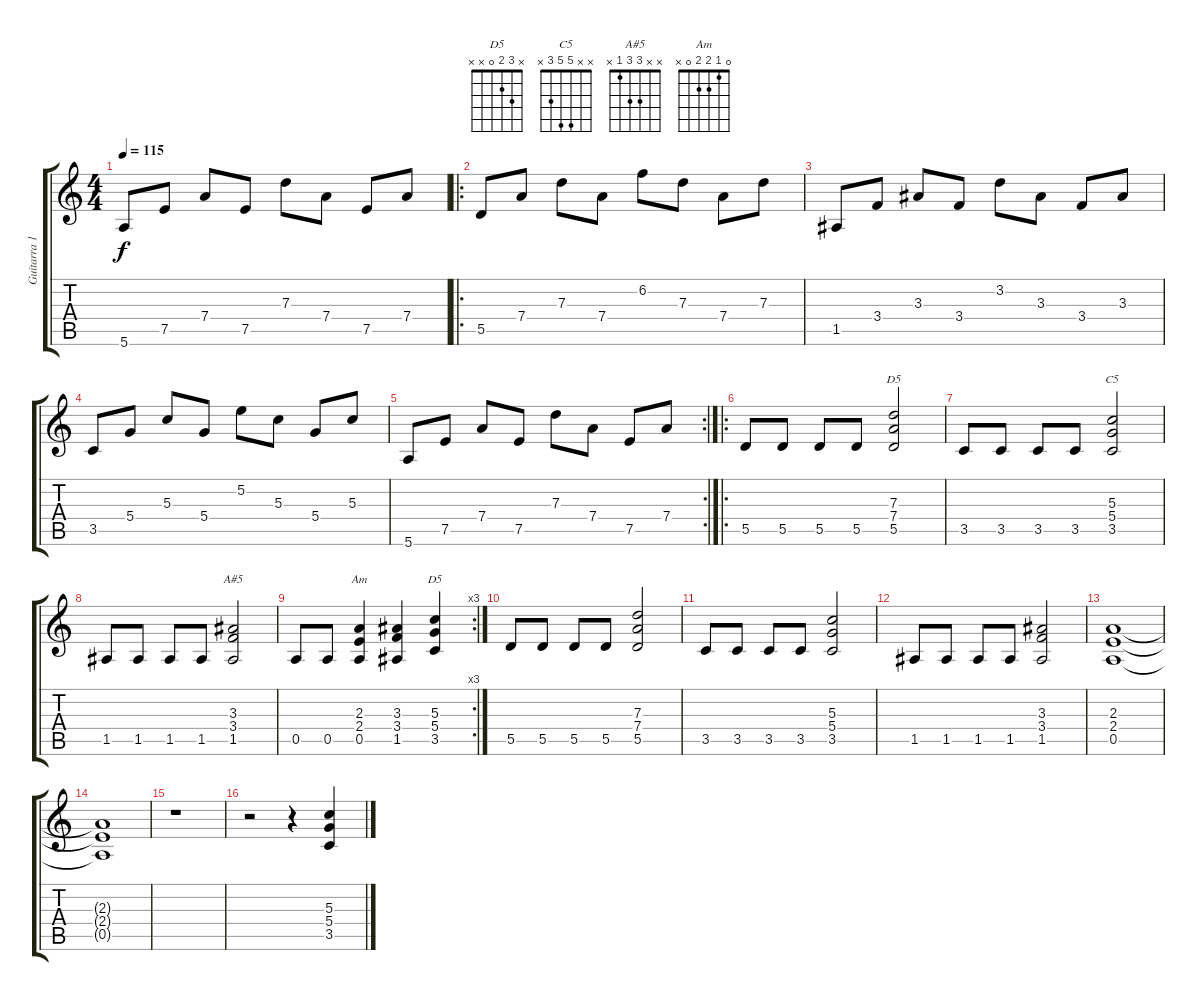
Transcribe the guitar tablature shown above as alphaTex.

\track ("Guitarra 1" "Guitarra 1") {instrument acousticguitarnylon}
\staff {score tabs}
\tuning (E4 B3 G3 D3 A2 E2) {hide}
\chord ("D5" x x 7 7 5 x) {firstfret 5}
\chord ("C5" x x 5 5 3 x)
\chord ("A#5" x x 3 3 1 x)
\chord ("Am" 0 1 2 2 0 x)
\chord ("D5" x 3 2 0 x x)
\ts (4 4)
\tempo 115
\clef g2
\ks c
5.6.8{dy f} 7.5.8 7.4.8 7.5.8 7.3.8 7.4.8 7.5.8 7.4.8 |
\ro
5.5.8 7.4.8 7.3.8 7.4.8 6.2.8 7.3.8 7.4.8 7.3.8 |
1.5.8 3.4.8 3.3.8 3.4.8 3.2.8 3.3.8 3.4.8 3.3.8 |
3.5.8 5.4.8 5.3.8 5.4.8 5.2.8 5.3.8 5.4.8 5.3.8 |
\rc 2
5.6.8 7.5.8 7.4.8 7.5.8 7.3.8 7.4.8 7.5.8 7.4.8 |
\ro
5.5.8 5.5.8 5.5.8 5.5.8 (7.3 7.4 5.5).2{ch "D5"} |
3.5.8 3.5.8 3.5.8 3.5.8 (5.3 5.4 3.5).2{ch "C5"} |
1.5.8 1.5.8 1.5.8 1.5.8 (3.3 3.4 1.5).2{ch "A#5"} |
\rc 3
0.5.8 0.5.8 (2.3 2.4 0.5).4{ch "Am"} (3.3 3.4 1.5).4 (5.3 5.4 3.5).4{ch "D5"} |
5.5.8 5.5.8 5.5.8 5.5.8 (7.3 7.4 5.5).2 |
3.5.8 3.5.8 3.5.8 3.5.8 (5.3 5.4 3.5).2 |
1.5.8 1.5.8 1.5.8 1.5.8 (3.3 3.4 1.5).2 |
(2.3 2.4 0.5).1 |
(2.3{t} 2.4{t} 0.5{t}).1 |
r.1 |
r.2 r.4 (5.3 5.4 3.5).4
